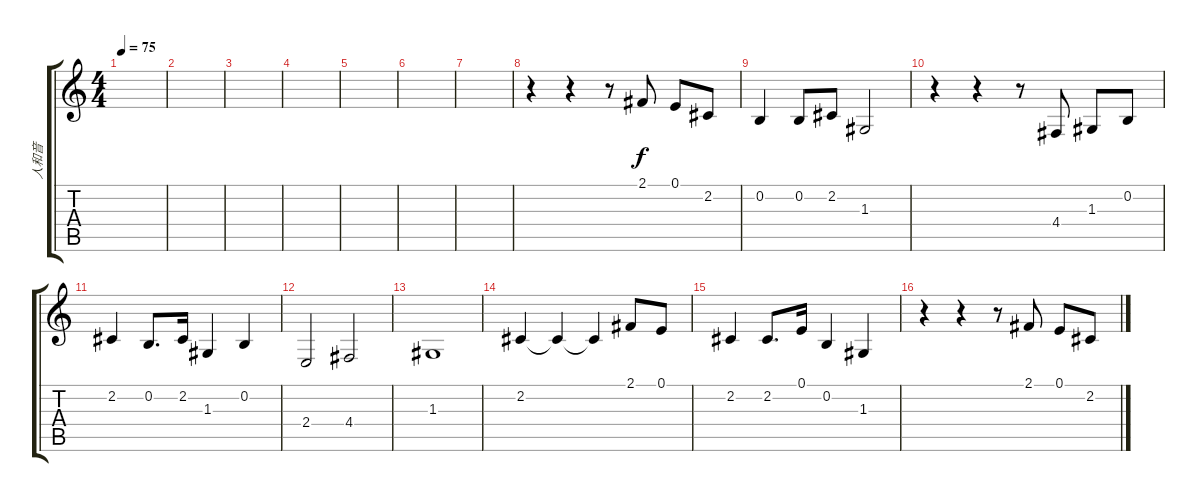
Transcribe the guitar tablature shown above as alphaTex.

\track ("人和音" "人和音") {instrument choiraahs}
\staff {score tabs}
\tuning (E4 B3 G3 D3 A2 E2) {hide}
\ts (4 4)
\tempo 75
\clef g2
\ks c
|
|
|
|
|
|
|
r.4 r.4 r.8 2.1.8 0.1.8 2.2.8 |
0.2.4 0.2.8 2.2.8 1.3.2 |
r.4 r.4 r.8 4.4.8 1.3.8 0.2.8 |
2.2.4 0.2.8{d} 2.2.16 1.3.4 0.2.4 |
2.4.2 4.4.2 |
1.3.1 |
2.2.4 2.2{t}.4 2.2{t}.4 2.1.8 0.1.8 |
2.2.4 2.2.8{d} 0.1.16 0.2.4 1.3.4 |
r.4 r.4 r.8 2.1.8 0.1.8 2.2.8
